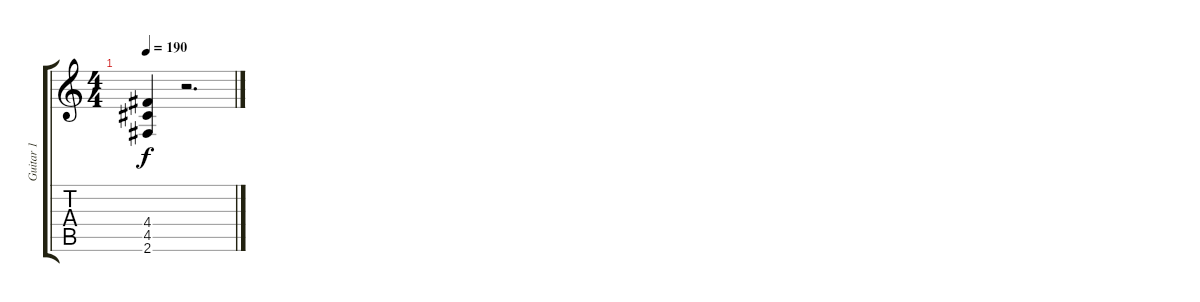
\track ("Guitar 1" "Guitar 1") {instrument distortionguitar}
\staff {score tabs}
\tuning (E4 B3 G3 D3 A2 E2) {hide}
\ts (4 4)
\tempo 190
\clef g2
\ks c
(4.4{t} 4.5{t} 2.6{t}).4{dy f} r.2{d}
